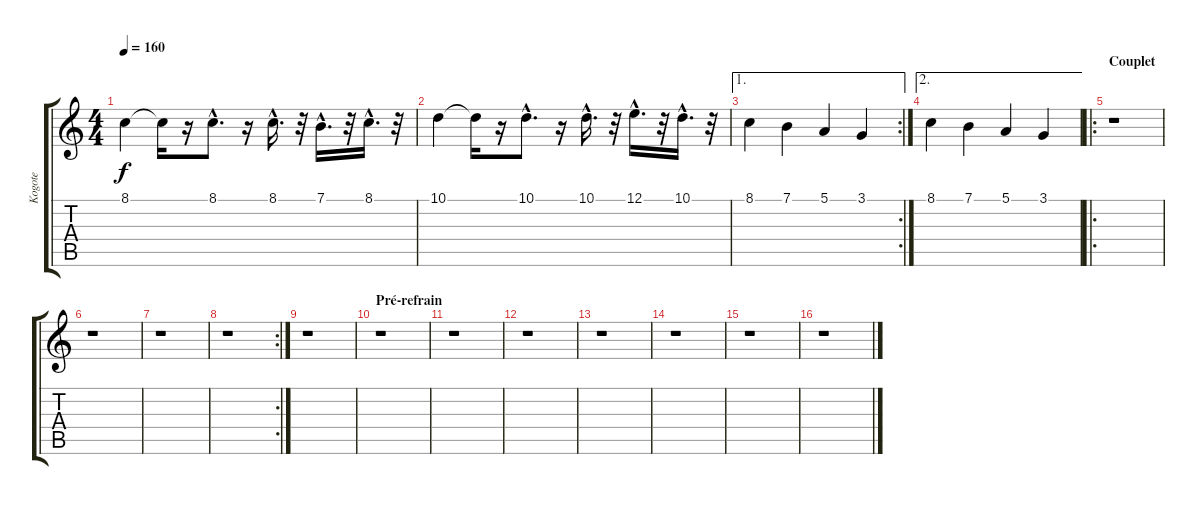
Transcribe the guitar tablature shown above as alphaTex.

\track ("Kogote" "Kogote") {instrument brasssection}
\staff {score tabs}
\tuning (E4 B3 G3 D3 A2 E2) {hide}
\ts (4 4)
\tempo 160
\clef g2
\ks c
8.1.4{dy f} 8.1{t}.16 r.16 8.1{hac}.8{d} r.16 8.1{hac}.16{d} r.32 7.1{hac}.16{d} r.32 8.1{hac}.16{d} r.32 |
10.1.4 10.1{t}.16 r.16 10.1{hac}.8{d} r.16 10.1{hac}.16{d} r.32 12.1{hac}.16{d} r.32 10.1{hac}.16{d} r.32 |
\ae 1
\rc 2
8.1.4 7.1.4 5.1.4 3.1.4 |
\ae 2
8.1.4 7.1.4 5.1.4 3.1.4 |
\ro
\section ("" "Couplet")
r.1 |
r.1 |
r.1 |
\rc 2
r.1 |
r.1 |
\section ("" "Pré-refrain")
r.1 |
r.1 |
r.1 |
r.1 |
r.1 |
r.1 |
r.1
